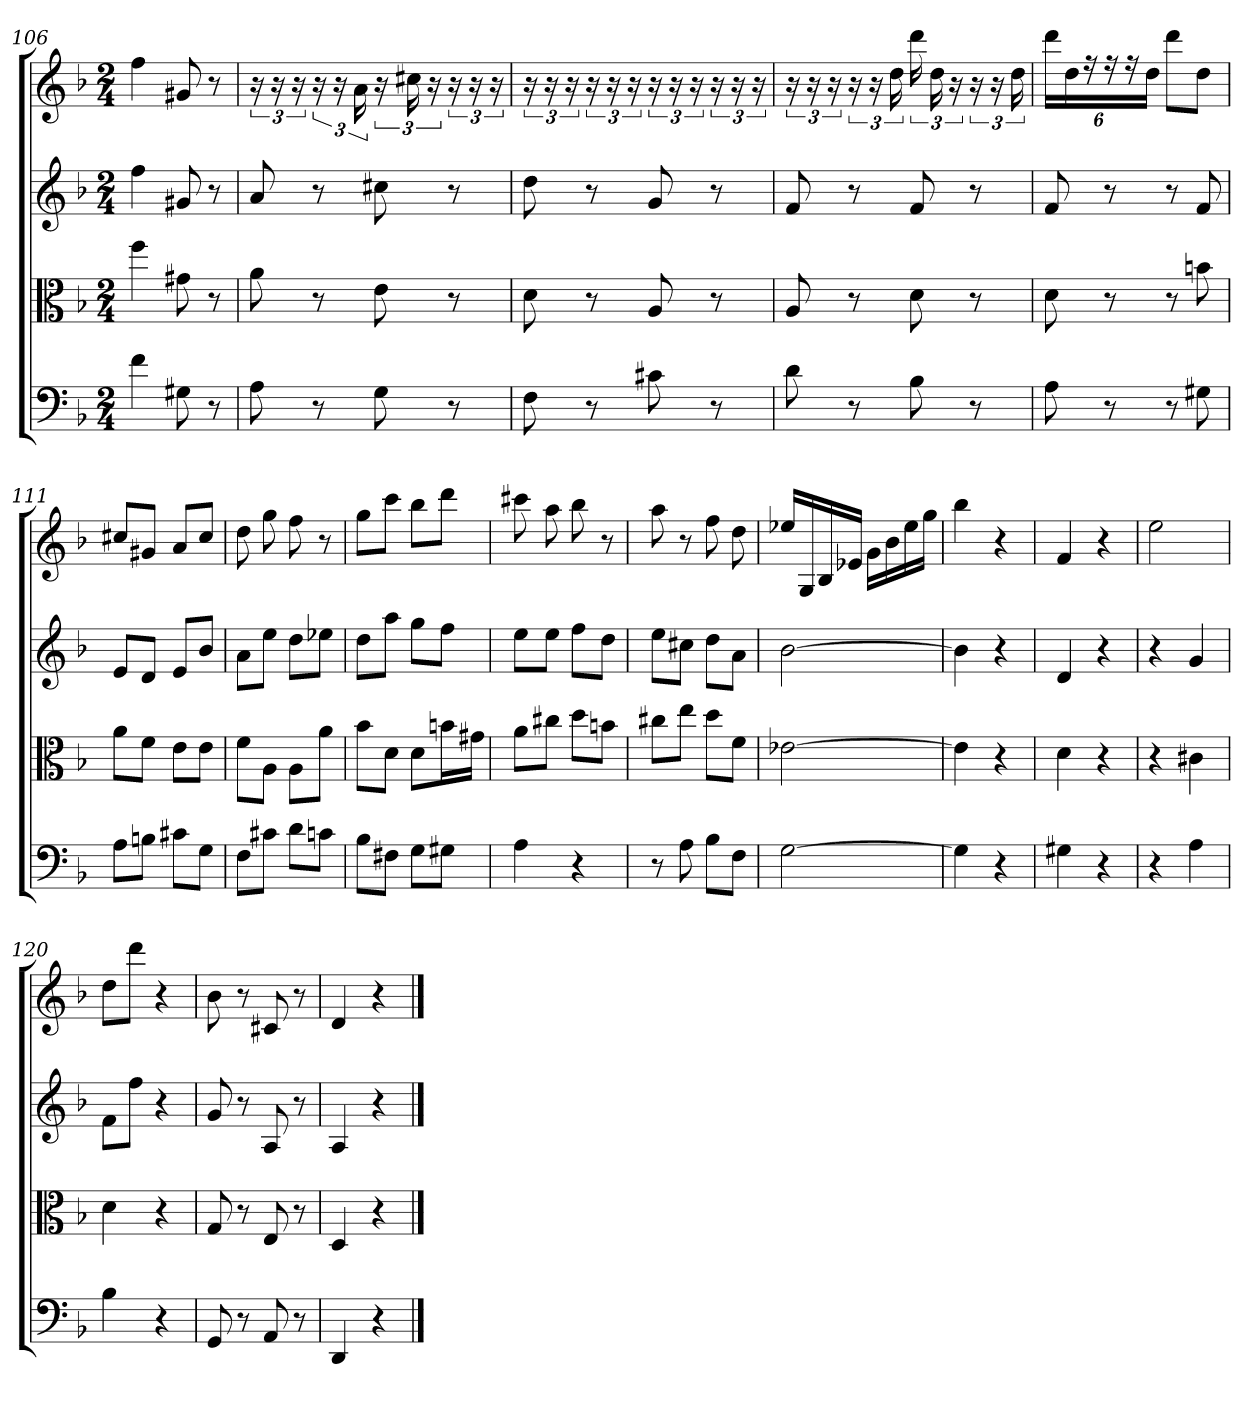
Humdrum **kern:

**kern	**kern	**kern	**kern
*part4	*part3	*part2	*part1
*staff4	*staff3	*staff2	*staff1
*clefF4	*clefC3	*clefG2	*clefG2
*k[b-]	*k[b-]	*k[b-]	*k[b-]
*d:	*d:	*d:	*d:
*M2/4	*M2/4	*M2/4	*M2/4
=106	=106	=106	=106
4f\	4ff\	4ff\	4ff\
8G#X\	8g#X\	8g#X/	8g#X/
8r	8r	8r	8r
=107	=107	=107	=107
8A\	8a\	8a/	24r
.	.	.	24r
.	.	.	24r
8r	8r	8r	24r
.	.	.	24r
.	.	.	24a\
8G\	8e\	8cc#X\	24r
.	.	.	24cc#X\
.	.	.	24r
8r	8r	8r	24r
.	.	.	24r
.	.	.	24r
=108	=108	=108	=108
8F\	8d\	8dd\	24r
.	.	.	24r
.	.	.	24r
8r	8r	8r	24r
.	.	.	24r
.	.	.	24r
8c#X\	8A/	8g/	24r
.	.	.	24r
.	.	.	24r
8r	8r	8r	24r
.	.	.	24r
.	.	.	24r
=109	=109	=109	=109
8d\	8A/	8f/	24r
.	.	.	24r
.	.	.	24r
8r	8r	8r	24r
.	.	.	24r
.	.	.	24dd\
8B-\	8d\	8f/	24ddd\
.	.	.	24dd\
.	.	.	24r
8r	8r	8r	24r
.	.	.	24r
.	.	.	24dd\
=110	=110	=110	=110
8A\	8d\	8f/	24ddd\LL
.	.	.	24dd\
.	.	.	24r
8r	8r	8r	24r
.	.	.	24r
.	.	.	24dd\JJ
8r	8r	8r	8ddd\L
8G#X\	8bn\	8f/	8dd\J
=111	=111	=111	=111
8A\L	8a\L	8e/L	8cc#X/L
8Bn\J	8f\J	8d/J	8g#X/J
8c#X\L	8e\L	8e/L	8a/L
8G\J	8e\J	8b-/J	8cc#/J
=112	=112	=112	=112
8F\L	8f\L	8a\L	8dd\
8c#X\J	8A\J	8ee\J	8gg\
8d\L	8A\L	8dd\L	8ff\
8cn\J	8a\J	8ee-X\J	8r
=113	=113	=113	=113
8B-\L	8b-\L	8dd\L	8gg\L
8F#X\J	8d\J	8aa\J	8ccc\J
8G\L	8d\L	8gg\L	8bb-\L
8G#X\J	16bn\L	8ff\J	8ddd\J
.	16g#X\JJ	.	.
=114	=114	=114	=114
4A\	8a\L	8ee\L	8ccc#X\
.	8cc#X\J	8ee\J	8aa\
4r	8dd\L	8ff\L	8bb-\
.	8bn\J	8dd\J	8r
=115	=115	=115	=115
8r	8cc#X\L	8ee\L	8aa\
8A\	8ee\J	8cc#X\J	8r
8B-\L	8dd\L	8dd\L	8ff\
8F\J	8f\J	8a\J	8dd\
=116	=116	=116	=116
[2G\	[2e-X\	[2b-\	16ee-X/LL
.	.	.	16G/
.	.	.	16B-/
.	.	.	16e-X/JJ
.	.	.	16g\LL
.	.	.	16b-\
.	.	.	16ee-\
.	.	.	16gg\JJ
=117	=117	=117	=117
4G\]	4e-\]	4b-\]	4bb-\
4r	4r	4r	4r
=118	=118	=118	=118
4G#X\	4d\	4d/	4f/
4r	4r	4r	4r
=119	=119	=119	=119
4r	4r	4r	2ee\
4A\	4c#X\	4g/	.
=120	=120	=120	=120
4B-\	4d\	8f\L	8dd\L
.	.	8ff\J	8ddd\J
4r	4r	4r	4r
=121	=121	=121	=121
8GG/	8G/	8g/	8b-\
8r	8r	8r	8r
8AA/	8E/	8A/	8c#X/
8r	8r	8r	8r
=122	=122	=122	=122
4DD/	4D/	4A/	4d/
4r	4r	4r	4r
==	==	==	==
*-	*-	*-	*-
